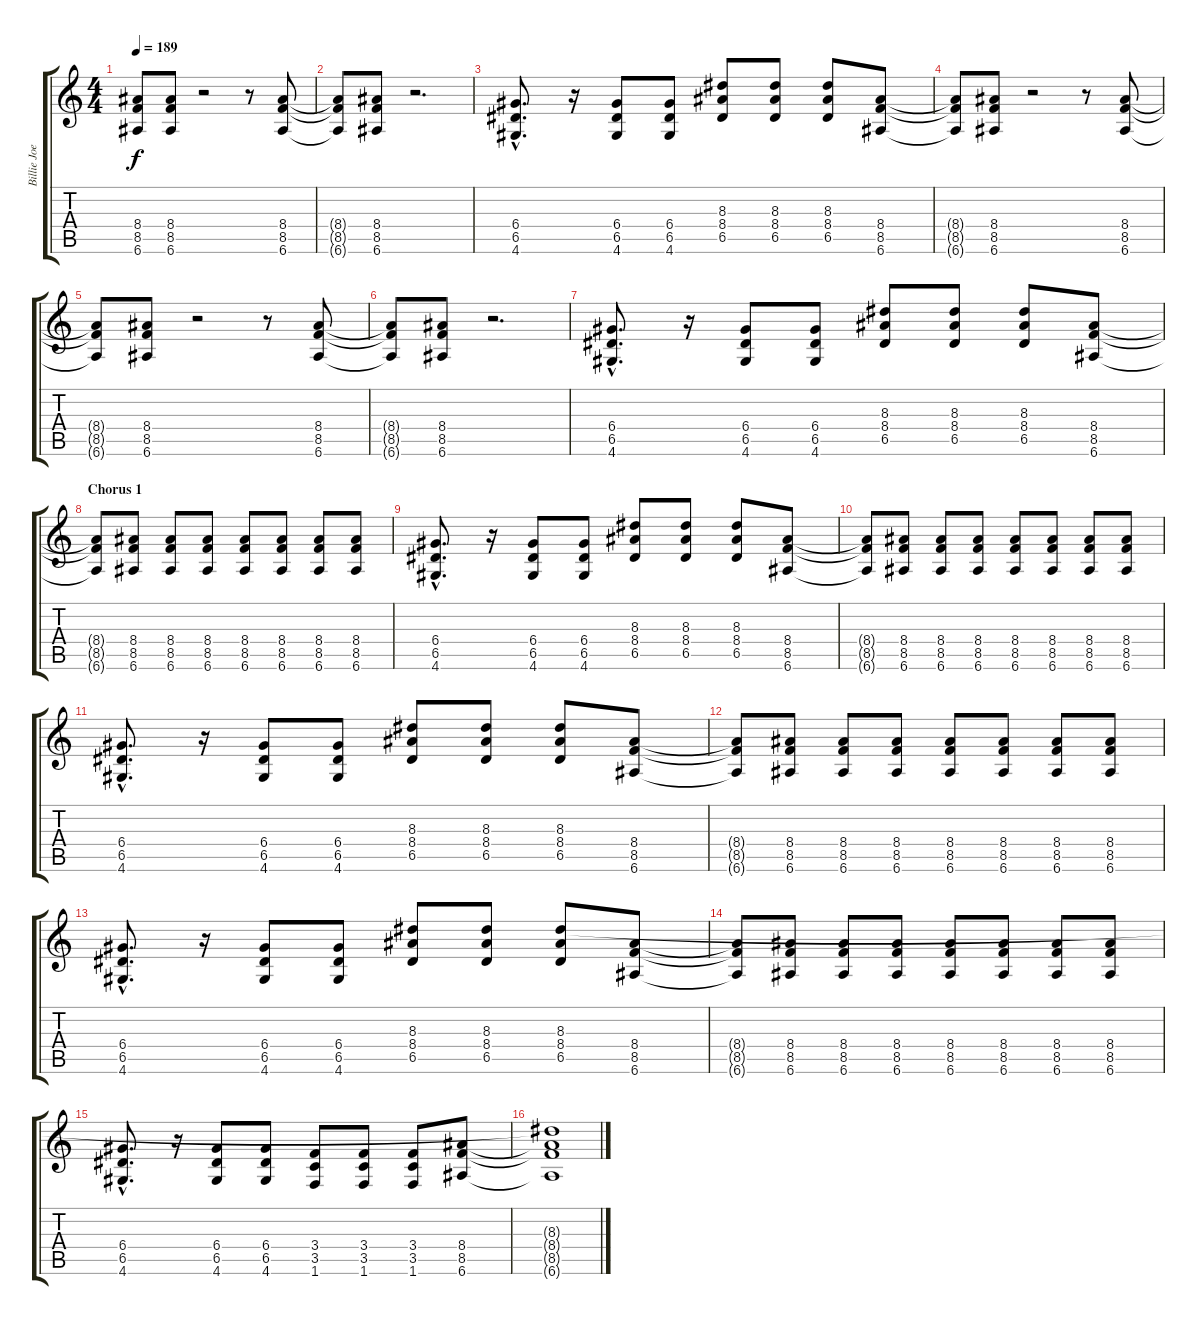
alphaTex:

\track ("Billie Joe" "Billie Joe") {instrument distortionguitar}
\staff {score tabs}
\tuning (E4 B3 G3 D3 A2 E2) {hide}
\ts (4 4)
\tempo 189
\clef g2
\ks c
(8.4{t} 8.5{t} 6.6{t}).8{dy f} (8.4 8.5 6.6).8 r.2 r.8 (8.4 8.5 6.6).8 |
(8.4{t} 8.5{t} 6.6{t}).8 (8.4 8.5 6.6).8 r.2{d} |
(6.4{hac} 6.5{hac} 4.6{hac}).8{d} r.16 (6.4 6.5 4.6).8 (6.4 6.5 4.6).8 (8.3 8.4 6.5).8 (8.3 8.4 6.5).8 (8.3 8.4 6.5).8 (8.4 8.5 6.6).8 |
(8.4{t} 8.5{t} 6.6{t}).8 (8.4 8.5 6.6).8 r.2 r.8 (8.4 8.5 6.6).8 |
(8.4{t} 8.5{t} 6.6{t}).8 (8.4 8.5 6.6).8 r.2 r.8 (8.4 8.5 6.6).8 |
(8.4{t} 8.5{t} 6.6{t}).8 (8.4 8.5 6.6).8 r.2{d} |
(6.4{hac} 6.5{hac} 4.6{hac}).8{d} r.16 (6.4 6.5 4.6).8 (6.4 6.5 4.6).8 (8.3 8.4 6.5).8 (8.3 8.4 6.5).8 (8.3 8.4 6.5).8 (8.4 8.5 6.6).8 |
\section ("" "Chorus 1")
(8.4{t} 8.5{t} 6.6{t}).8 (8.4 8.5 6.6).8 (8.4 8.5 6.6).8 (8.4 8.5 6.6).8 (8.4 8.5 6.6).8 (8.4 8.5 6.6).8 (8.4 8.5 6.6).8 (8.4 8.5 6.6).8 |
(6.4{hac} 6.5{hac} 4.6{hac}).8{d} r.16 (6.4 6.5 4.6).8 (6.4 6.5 4.6).8 (8.3 8.4 6.5).8 (8.3 8.4 6.5).8 (8.3 8.4 6.5).8 (8.4 8.5 6.6).8 |
(8.4{t} 8.5{t} 6.6{t}).8 (8.4 8.5 6.6).8 (8.4 8.5 6.6).8 (8.4 8.5 6.6).8 (8.4 8.5 6.6).8 (8.4 8.5 6.6).8 (8.4 8.5 6.6).8 (8.4 8.5 6.6).8 |
(6.4{hac} 6.5{hac} 4.6{hac}).8{d} r.16 (6.4 6.5 4.6).8 (6.4 6.5 4.6).8 (8.3 8.4 6.5).8 (8.3 8.4 6.5).8 (8.3 8.4 6.5).8 (8.4 8.5 6.6).8 |
(8.4{t} 8.5{t} 6.6{t}).8 (8.4 8.5 6.6).8 (8.4 8.5 6.6).8 (8.4 8.5 6.6).8 (8.4 8.5 6.6).8 (8.4 8.5 6.6).8 (8.4 8.5 6.6).8 (8.4 8.5 6.6).8 |
(6.4{hac} 6.5{hac} 4.6{hac}).8{d} r.16 (6.4 6.5 4.6).8 (6.4 6.5 4.6).8 (8.3 8.4 6.5).8 (8.3 8.4 6.5).8 (8.3 8.4 6.5).8 (8.4 8.5 6.6).8 |
(8.4{t} 8.5{t} 6.6{t}).8 (8.4 8.5 6.6).8 (8.4 8.5 6.6).8 (8.4 8.5 6.6).8 (8.4 8.5 6.6).8 (8.4 8.5 6.6).8 (8.4 8.5 6.6).8 (8.4 8.5 6.6).8 |
(6.4{hac} 6.5{hac} 4.6{hac}).8{d} r.16 (6.4 6.5 4.6).8 (6.4 6.5 4.6).8 (3.4 3.5 1.6).8 (3.4 3.5 1.6).8 (3.4 3.5 1.6).8 (8.4 8.5 6.6).8 |
(8.3{t} 8.4{t} 8.5{t} 6.6{t}).1
